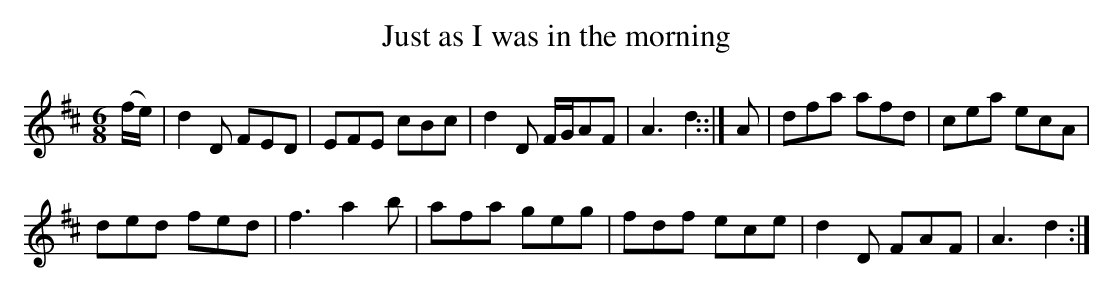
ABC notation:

X:1
T:Just as I was in the morning
M:6/8
K:D major
(f/e/)|\
d2D FED| EFE cBc| d2D F/G/AF| A3 d2::|\
A|\
dfa afd| cea ecA|
ded fed| f3 a2b|\
afa geg| fdf ece| d2D FAF| A3 d2:|
